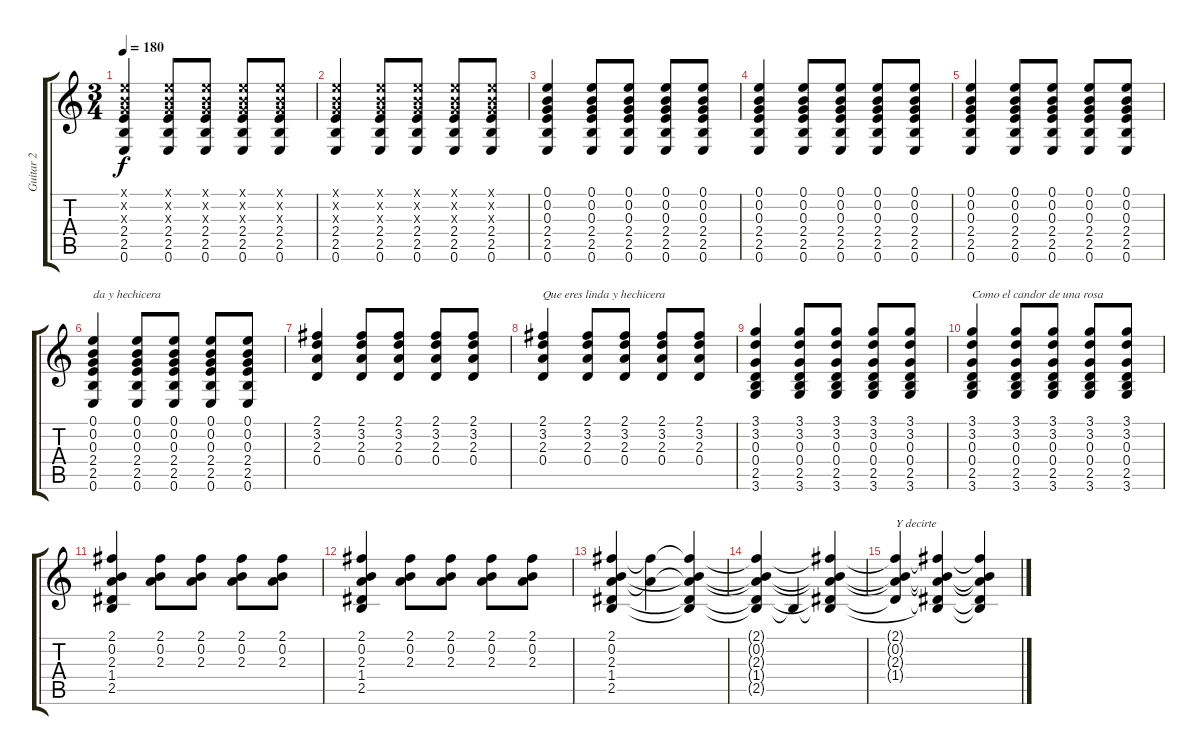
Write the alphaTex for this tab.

\track ("Guitar 2" "Guitar 2") {instrument acousticguitarnylon}
\staff {score tabs}
\tuning (E4 B3 G3 D3 A2 E2) {hide}
\ts (3 4)
\tempo 180
\clef g2
\ks c
(0.1{x} 0.2{x} 0.3{x} 2.4 2.5 0.6).4{dy f} (0.1{x} 0.2{x} 0.3{x} 2.4 2.5 0.6).8 (0.1{x} 0.2{x} 0.3{x} 2.4 2.5 0.6).8 (0.1{x} 0.2{x} 0.3{x} 2.4 2.5 0.6).8 (0.1{x} 0.2{x} 0.3{x} 2.4 2.5 0.6).8 |
(0.1{x} 0.2{x} 0.3{x} 2.4 2.5 0.6).4 (0.1{x} 0.2{x} 0.3{x} 2.4 2.5 0.6).8 (0.1{x} 0.2{x} 0.3{x} 2.4 2.5 0.6).8 (0.1{x} 0.2{x} 0.3{x} 2.4 2.5 0.6).8 (0.1{x} 0.2{x} 0.3{x} 2.4 2.5 0.6).8 |
(0.1 0.2 0.3 2.4 2.5 0.6).4 (0.1 0.2 0.3 2.4 2.5 0.6).8 (0.1 0.2 0.3 2.4 2.5 0.6).8 (0.1 0.2 0.3 2.4 2.5 0.6).8 (0.1 0.2 0.3 2.4 2.5 0.6).8 |
(0.1 0.2 0.3 2.4 2.5 0.6).4 (0.1 0.2 0.3 2.4 2.5 0.6).8 (0.1 0.2 0.3 2.4 2.5 0.6).8 (0.1 0.2 0.3 2.4 2.5 0.6).8 (0.1 0.2 0.3 2.4 2.5 0.6).8 |
(0.1 0.2 0.3 2.4 2.5 0.6).4 (0.1 0.2 0.3 2.4 2.5 0.6).8 (0.1 0.2 0.3 2.4 2.5 0.6).8 (0.1 0.2 0.3 2.4 2.5 0.6).8 (0.1 0.2 0.3 2.4 2.5 0.6).8 |
(0.1 0.2 0.3 2.4 2.5 0.6).4{txt "da y hechicera"} (0.1 0.2 0.3 2.4 2.5 0.6).8 (0.1 0.2 0.3 2.4 2.5 0.6).8 (0.1 0.2 0.3 2.4 2.5 0.6).8 (0.1 0.2 0.3 2.4 2.5 0.6).8 |
(2.1 3.2 2.3 0.4).4 (2.1 3.2 2.3 0.4).8 (2.1 3.2 2.3 0.4).8 (2.1 3.2 2.3 0.4).8 (2.1 3.2 2.3 0.4).8 |
(2.1 3.2 2.3 0.4).4{txt "Que eres linda y hechicera"} (2.1 3.2 2.3 0.4).8 (2.1 3.2 2.3 0.4).8 (2.1 3.2 2.3 0.4).8 (2.1 3.2 2.3 0.4).8 |
(3.1 3.2 0.3 0.4 2.5 3.6).4 (3.1 3.2 0.3 0.4 2.5 3.6).8 (3.1 3.2 0.3 0.4 2.5 3.6).8 (3.1 3.2 0.3 0.4 2.5 3.6).8 (3.1 3.2 0.3 0.4 2.5 3.6).8 |
(3.1 3.2 0.3 0.4 2.5 3.6).4{txt "Como el candor de una rosa"} (3.1 3.2 0.3 0.4 2.5 3.6).8 (3.1 3.2 0.3 0.4 2.5 3.6).8 (3.1 3.2 0.3 0.4 2.5 3.6).8 (3.1 3.2 0.3 0.4 2.5 3.6).8 |
(2.1 0.2 2.3 1.4 2.5).4 (2.1 0.2 2.3).8 (2.1 0.2 2.3).8 (2.1 0.2 2.3).8 (2.1 0.2 2.3).8 |
(2.1 0.2 2.3 1.4 2.5).4 (2.1 0.2 2.3).8 (2.1 0.2 2.3).8 (2.1 0.2 2.3).8 (2.1 0.2 2.3).8 |
(2.1 0.2 2.3 1.4 2.5).4 (2.1{t} 2.3{t}).4 (2.1{t} 0.2{t} 2.3{t} 1.4{t} 2.5{t}).4 |
(2.1{t} 0.2{t} 2.3{t} 1.4{t} 2.5{t}).4 2.5{t}.4 (2.1{t} 0.2{t} 2.3{t} 1.4{t} 2.5{t}).4 |
(2.1{t} 0.2{t} 2.3{t} 1.4{t}).4{txt "Y decirte"} (2.1{t} 0.2{t} 2.3{t} 1.4{t} 2.5{t}).4 (2.1{t} 0.2{t} 2.3{t} 1.4{t} 2.5{t}).4
